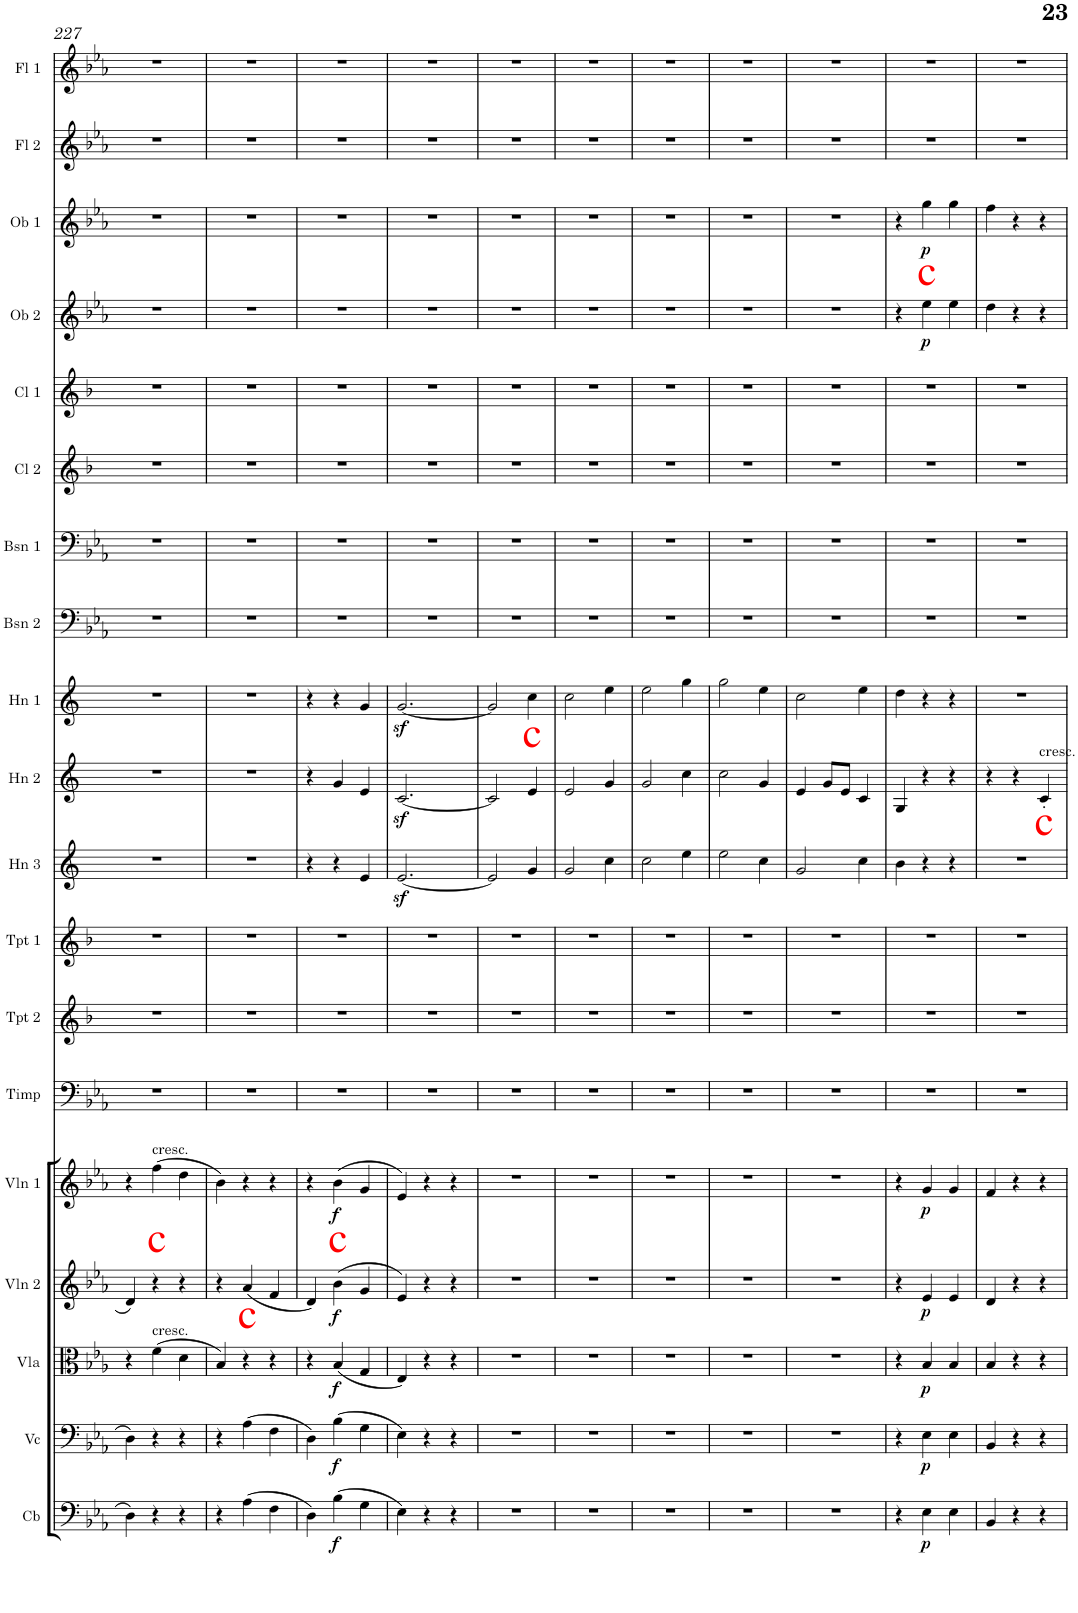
**kern	**dynam	**kern	**dynam	**kern	**dynam	**kern	**text	**dynam	**kern	**text	**dynam	**kern	**kern	**kern	**kern	**kern	**text	**kern	**text	**kern	**kern	**kern	**kern	**kern	**dynam	**kern	**text	**dynam	**kern	**kern
*part19	*part19	*part18	*part18	*part17	*part17	*part16	*part16	*part16	*part15	*part15	*part15	*part14	*part13	*part12	*part11	*part10	*part10	*part9	*part9	*part8	*part7	*part6	*part5	*part4	*part4	*part3	*part3	*part3	*part2	*part1
*staff19	*staff19	*staff18	*staff18	*staff17	*staff17	*staff16	*staff16	*staff16	*staff15	*staff15	*staff15	*staff14	*staff13	*staff12	*staff11	*staff10	*staff10	*staff9	*staff9	*staff8	*staff7	*staff6	*staff5	*staff4	*staff4	*staff3	*staff3	*staff3	*staff2	*staff1
*I"Contrabass	*	*I"Violoncello	*	*I"Viola	*	*I"Violin 2	*	*	*I"Violin 1	*	*	*I"Timpani	*I"Bb Trumpet 2	*I"Bb Trumpet 1	*I"Eb Horn 3	*I"Eb Horn 2	*	*I"Eb Horn 1	*	*I"Bassoon 2	*I"Bassoon 1	*I"Bb Clarinet 2	*I"Bb Clarinet 1	*I"Oboe 2	*	*I"Oboe 1	*	*	*I"Flute 2	*I"Flute 1
*I'Cb	*	*I'Vc	*	*I'Vla	*	*I'Vln 2	*	*	*I'Vln 1	*	*	*I'Timp	*I'Tpt 2	*I'Tpt 1	*I'Hn 3	*I'Hn 2	*	*I'Hn 1	*	*I'Bsn 2	*I'Bsn 1	*I'Cl 2	*I'Cl 1	*I'Ob 2	*	*I'Ob 1	*	*	*I'Fl 2	*I'Fl 1
!!LO:PB:g=z
*clefF4	*	*clefF4	*	*clefC3	*	*clefG2	*	*	*clefG2	*	*	*clefF4	*clefG2	*clefG2	*clefG2	*clefG2	*	*clefG2	*	*clefF4	*clefF4	*clefG2	*clefG2	*clefG2	*	*clefG2	*	*	*clefG2	*clefG2
*Trd7c12	*	*	*	*	*	*	*	*	*	*	*	*	*Trd1c2	*Trd1c2	*Trd5c9	*Trd5c9	*	*Trd5c9	*	*	*	*Trd1c2	*Trd1c2	*	*	*	*	*	*	*
*k[b-e-a-]	*	*k[b-e-a-]	*	*k[b-e-a-]	*	*k[b-e-a-]	*	*	*k[b-e-a-]	*	*	*k[b-e-a-]	*k[b-]	*k[b-]	*k[]	*k[]	*	*k[]	*	*k[b-e-a-]	*k[b-e-a-]	*k[b-]	*k[b-]	*k[b-e-a-]	*	*k[b-e-a-]	*	*	*k[b-e-a-]	*k[b-e-a-]
*M3/4	*	*M3/4	*	*M3/4	*	*M3/4	*	*	*M3/4	*	*	*M3/4	*M3/4	*M3/4	*M3/4	*M3/4	*	*M3/4	*	*M3/4	*M3/4	*M3/4	*M3/4	*M3/4	*	*M3/4	*	*	*M3/4	*M3/4
=227	=227	=227	=227	=227	=227	=227	=227	=227	=227	=227	=227	=227	=227	=227	=227	=227	=227	=227	=227	=227	=227	=227	=227	=227	=227	=227	=227	=227	=227	=227
4D\	.	4D\	.	4r	.	4d/	.	.	4r	.	.	2.r	2.r	2.r	2.r	2.r	.	2.r	.	2.r	2.r	2.r	2.r	2.r	.	2.r	.	.	2.r	2.r
!	!	!	!	!	!	!	!	!	!LO:TX:a:t=cresc.	!	!	!	!	!	!	!	!	!	!	!	!	!	!	!	!	!	!	!	!	!
!	!	!	!	!LO:TX:a:t=cresc.	!	!	!	!	!	!	!	!	!	!	!	!	!	!	!	!	!	!	!	!	!	!	!	!	!	!
!	!	!	!	!	!	!	!	!	!	!LO:LY:b:color=#FF0000	!	!	!	!	!	!	!	!	!	!	!	!	!	!	!	!	!	!	!	!
4r	.	4r	.	(4f\	.	4r	.	.	(4ff\	c	.	.	.	.	.	.	.	.	.	.	.	.	.	.	.	.	.	.	.	.
4r	.	4r	.	4d\	.	4r	.	.	4dd\	.	.	.	.	.	.	.	.	.	.	.	.	.	.	.	.	.	.	.	.	.
=228	=228	=228	=228	=228	=228	=228	=228	=228	=228	=228	=228	=228	=228	=228	=228	=228	=228	=228	=228	=228	=228	=228	=228	=228	=228	=228	=228	=228	=228	=228
4r	.	4r	.	4B-/)	.	4r	.	.	4b-\)	.	.	2.r	2.r	2.r	2.r	2.r	.	2.r	.	2.r	2.r	2.r	2.r	2.r	.	2.r	.	.	2.r	2.r
!	!	!	!	!	!	!	!LO:LY:b:color=#FF0000	!	!	!	!	!	!	!	!	!	!	!	!	!	!	!	!	!	!	!	!	!	!	!
(4A-\	.	(4A-\	.	4r	.	(4a-/	c	.	4r	.	.	.	.	.	.	.	.	.	.	.	.	.	.	.	.	.	.	.	.	.
4F\	.	4F\	.	4r	.	4f/	.	.	4r	.	.	.	.	.	.	.	.	.	.	.	.	.	.	.	.	.	.	.	.	.
=229	=229	=229	=229	=229	=229	=229	=229	=229	=229	=229	=229	=229	=229	=229	=229	=229	=229	=229	=229	=229	=229	=229	=229	=229	=229	=229	=229	=229	=229	=229
4D\)	.	4D\)	.	4r	.	4d/)	.	.	4r	.	.	2.r	2.r	2.r	4r	4r	.	4r	.	2.r	2.r	2.r	2.r	2.r	.	2.r	.	.	2.r	2.r
!	!LO:DY:b	!	!LO:DY:b	!	!LO:DY:b	!	!	!LO:DY:b	!	!LO:LY:b:color=#FF0000	!LO:DY:b	!	!	!	!	!	!	!	!	!	!	!	!	!	!	!	!	!	!	!
(4B-\	f	(4B-\	f	(4B-/	f	(4b-\	.	f	(4b-\	c	f	.	.	.	4r	4g/	.	4r	.	.	.	.	.	.	.	.	.	.	.	.
4G\	.	4G\	.	4G/	.	4g/	.	.	4g/	.	.	.	.	.	4e/	4e/	.	4g/	.	.	.	.	.	.	.	.	.	.	.	.
=230	=230	=230	=230	=230	=230	=230	=230	=230	=230	=230	=230	=230	=230	=230	=230	=230	=230	=230	=230	=230	=230	=230	=230	=230	=230	=230	=230	=230	=230	=230
4E-\)	.	4E-\)	.	4E-/)	.	4e-/)	.	.	4e-/)	.	.	2.r	2.r	2.r	[2.ez</	[2.cz</	.	[2.gz</	.	2.r	2.r	2.r	2.r	2.r	.	2.r	.	.	2.r	2.r
4r	.	4r	.	4r	.	4r	.	.	4r	.	.	.	.	.	.	.	.	.	.	.	.	.	.	.	.	.	.	.	.	.
4r	.	4r	.	4r	.	4r	.	.	4r	.	.	.	.	.	.	.	.	.	.	.	.	.	.	.	.	.	.	.	.	.
=231	=231	=231	=231	=231	=231	=231	=231	=231	=231	=231	=231	=231	=231	=231	=231	=231	=231	=231	=231	=231	=231	=231	=231	=231	=231	=231	=231	=231	=231	=231
2.r	.	2.r	.	2.r	.	2.r	.	.	2.r	.	.	2.r	2.r	2.r	2e/]	2c/]	.	2g/]	.	2.r	2.r	2.r	2.r	2.r	.	2.r	.	.	2.r	2.r
!	!	!	!	!	!	!	!	!	!	!	!	!	!	!	!	!	!	!	!LO:LY:b:color=#FF0000	!	!	!	!	!	!	!	!	!	!	!
.	.	.	.	.	.	.	.	.	.	.	.	.	.	.	4g/	4e/	.	4cc\	c	.	.	.	.	.	.	.	.	.	.	.
=232	=232	=232	=232	=232	=232	=232	=232	=232	=232	=232	=232	=232	=232	=232	=232	=232	=232	=232	=232	=232	=232	=232	=232	=232	=232	=232	=232	=232	=232	=232
2.r	.	2.r	.	2.r	.	2.r	.	.	2.r	.	.	2.r	2.r	2.r	2g/	2e/	.	2cc\	.	2.r	2.r	2.r	2.r	2.r	.	2.r	.	.	2.r	2.r
.	.	.	.	.	.	.	.	.	.	.	.	.	.	.	4cc\	4g/	.	4ee\	.	.	.	.	.	.	.	.	.	.	.	.
=233	=233	=233	=233	=233	=233	=233	=233	=233	=233	=233	=233	=233	=233	=233	=233	=233	=233	=233	=233	=233	=233	=233	=233	=233	=233	=233	=233	=233	=233	=233
2.r	.	2.r	.	2.r	.	2.r	.	.	2.r	.	.	2.r	2.r	2.r	2cc\	2g/	.	2ee\	.	2.r	2.r	2.r	2.r	2.r	.	2.r	.	.	2.r	2.r
.	.	.	.	.	.	.	.	.	.	.	.	.	.	.	4ee\	4cc\	.	4gg\	.	.	.	.	.	.	.	.	.	.	.	.
=234	=234	=234	=234	=234	=234	=234	=234	=234	=234	=234	=234	=234	=234	=234	=234	=234	=234	=234	=234	=234	=234	=234	=234	=234	=234	=234	=234	=234	=234	=234
2.r	.	2.r	.	2.r	.	2.r	.	.	2.r	.	.	2.r	2.r	2.r	2ee\	2cc\	.	2gg\	.	2.r	2.r	2.r	2.r	2.r	.	2.r	.	.	2.r	2.r
.	.	.	.	.	.	.	.	.	.	.	.	.	.	.	4cc\	4g/	.	4ee\	.	.	.	.	.	.	.	.	.	.	.	.
=235	=235	=235	=235	=235	=235	=235	=235	=235	=235	=235	=235	=235	=235	=235	=235	=235	=235	=235	=235	=235	=235	=235	=235	=235	=235	=235	=235	=235	=235	=235
2.r	.	2.r	.	2.r	.	2.r	.	.	2.r	.	.	2.r	2.r	2.r	2g/	4e/	.	2cc\	.	2.r	2.r	2.r	2.r	2.r	.	2.r	.	.	2.r	2.r
.	.	.	.	.	.	.	.	.	.	.	.	.	.	.	.	8g/L	.	.	.	.	.	.	.	.	.	.	.	.	.	.
.	.	.	.	.	.	.	.	.	.	.	.	.	.	.	.	8e/J	.	.	.	.	.	.	.	.	.	.	.	.	.	.
.	.	.	.	.	.	.	.	.	.	.	.	.	.	.	4cc\	4c/	.	4ee\	.	.	.	.	.	.	.	.	.	.	.	.
=236	=236	=236	=236	=236	=236	=236	=236	=236	=236	=236	=236	=236	=236	=236	=236	=236	=236	=236	=236	=236	=236	=236	=236	=236	=236	=236	=236	=236	=236	=236
4r	.	4r	.	4r	.	4r	.	.	4r	.	.	2.r	2.r	2.r	4b\	4G/	.	4dd\	.	2.r	2.r	2.r	2.r	4r	.	4r	.	.	2.r	2.r
!	!LO:DY:b	!	!LO:DY:b	!	!LO:DY:b	!	!	!LO:DY:b	!	!	!LO:DY:b	!	!	!	!	!	!	!	!	!	!	!	!	!	!LO:DY:b	!	!LO:LY:b:color=#FF0000	!LO:DY:b	!	!
4E-\	p	4E-\	p	4B-/	p	4e-/	.	p	4g/	.	p	.	.	.	4r	4r	.	4r	.	.	.	.	.	4ee-\	p	4gg\	c	p	.	.
4E-\	.	4E-\	.	4B-/	.	4e-/	.	.	4g/	.	.	.	.	.	4r	4r	.	4r	.	.	.	.	.	4ee-\	.	4gg\	.	.	.	.
=237	=237	=237	=237	=237	=237	=237	=237	=237	=237	=237	=237	=237	=237	=237	=237	=237	=237	=237	=237	=237	=237	=237	=237	=237	=237	=237	=237	=237	=237	=237
4BB-/	.	4BB-/	.	4B-/	.	4d/	.	.	4f/	.	.	2.r	2.r	2.r	2.r	4r	.	2.r	.	2.r	2.r	2.r	2.r	4dd\	.	4ff\	.	.	2.r	2.r
4r	.	4r	.	4r	.	4r	.	.	4r	.	.	.	.	.	.	4r	.	.	.	.	.	.	.	4r	.	4r	.	.	.	.
!	!	!	!	!	!	!	!	!	!	!	!	!	!	!	!	!LO:TX:a:t=cresc.	!	!	!	!	!	!	!	!	!	!	!	!	!	!
!	!	!	!	!	!	!	!	!	!	!	!	!	!	!	!	!	!LO:LY:b:color=#FF0000	!	!	!	!	!	!	!	!	!	!	!	!	!
4r	.	4r	.	4r	.	4r	.	.	4r	.	.	.	.	.	.	4c'/	c	.	.	.	.	.	.	4r	.	4r	.	.	.	.
=	=	=	=	=	=	=	=	=	=	=	=	=	=	=	=	=	=	=	=	=	=	=	=	=	=	=	=	=	=	=
*-	*-	*-	*-	*-	*-	*-	*-	*-	*-	*-	*-	*-	*-	*-	*-	*-	*-	*-	*-	*-	*-	*-	*-	*-	*-	*-	*-	*-	*-	*-
